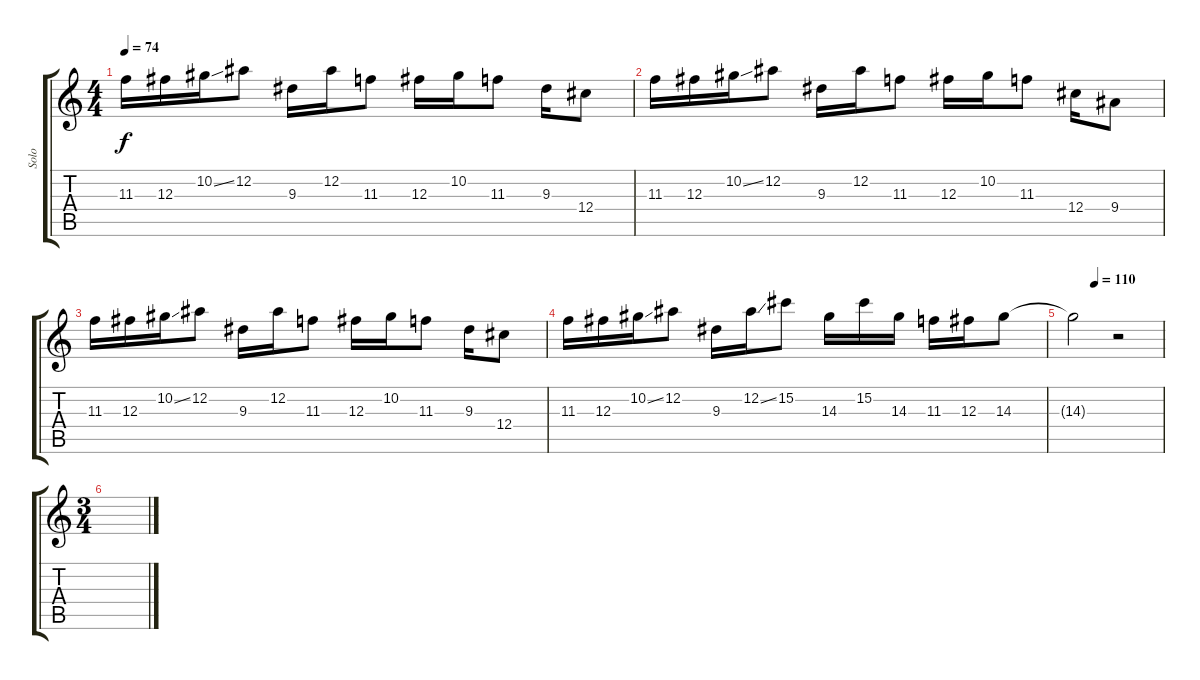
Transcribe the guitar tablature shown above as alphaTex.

\track ("Solo" "Solo") {instrument distortionguitar}
\staff {score tabs}
\tuning (Eb4 Bb3 Gb3 Db3 Ab2 Eb2) {hide}
\ts (4 4)
\tempo 74
\clef g2
\ks c
11.3.16{dy f} 12.3.16 10.2{ss}.16 12.2.8 9.3.16 12.2.16 11.3.8 12.3.16 10.2.16 11.3.8 9.3.16 12.4.8 |
11.3.16 12.3.16 10.2{ss}.16 12.2.8 9.3.16 12.2.16 11.3.8 12.3.16 10.2.16 11.3.8 12.4.16 9.4.8 |
11.3.16 12.3.16 10.2{ss}.16 12.2.8 9.3.16 12.2.16 11.3.8 12.3.16 10.2.16 11.3.8 9.3.16 12.4.8 |
11.3.16 12.3.16 10.2{ss}.16 12.2.8 9.3.16 12.2{ss}.16 15.2.8 14.3.16 15.2.16 14.3.16 11.3.16 12.3.16 14.3.8 |
\tempo (110 0.25)
14.3{t}.2 r.2 |
\ts (3 4)
